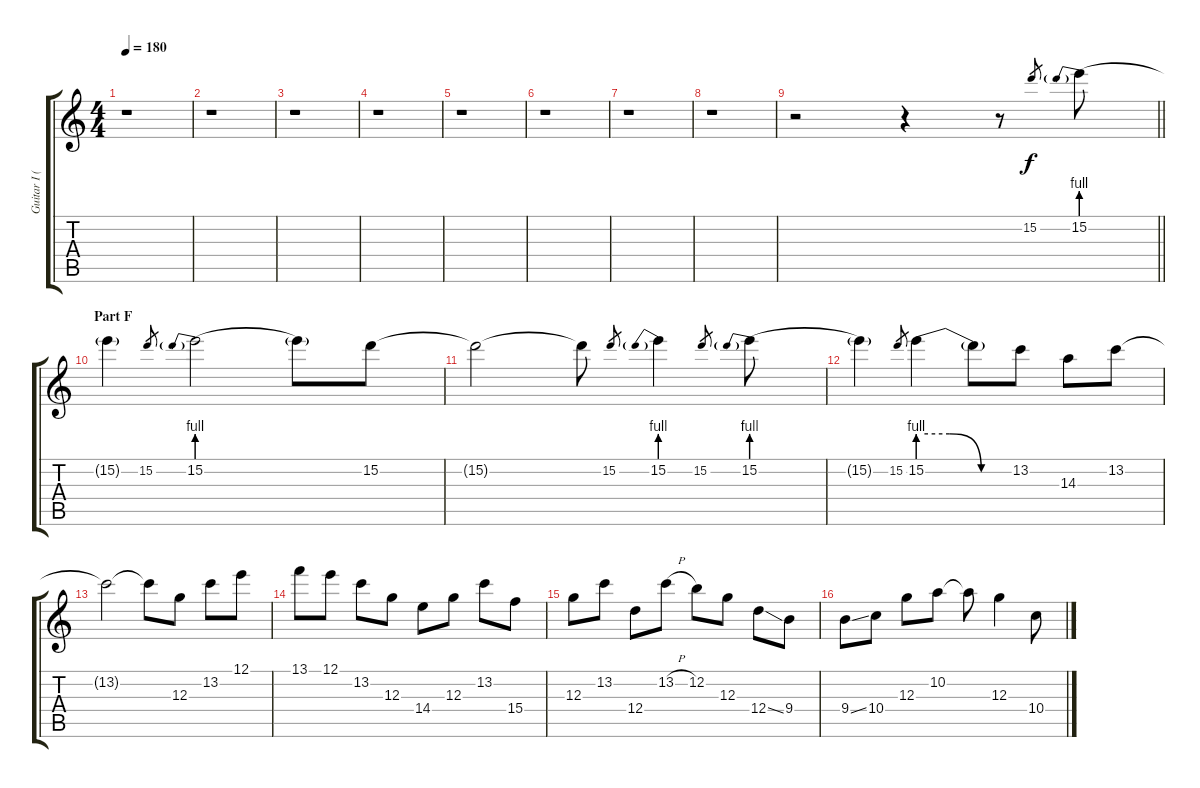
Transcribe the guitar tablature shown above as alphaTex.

\track ("Guitar I (Daita)" "Guitar I (") {instrument distortionguitar}
\staff {score tabs}
\tuning (E4 B3 G3 D3 A2 E2) {hide}
\ts (4 4)
\tempo 180
\clef g2
\ks c
r.1{dy f} |
r.1 |
r.1 |
r.1 |
r.1 |
r.1 |
r.1 |
r.1 |
\barLineRight lightlight
r.2 r.4 r.8 15.2.8{gr} 15.2{be (prebend 0 4 60 4)}.8 |
\section ("" "Part F")
15.2{t}.4 15.2.8{gr} 15.2{be (prebend 0 4 60 4)}.2 15.2{t}.8 15.2.8 |
15.2{t}.2 15.2{t}.8 15.2.8{gr} 15.2{be (prebend 0 4 60 4)}.4 15.2.8{gr} 15.2{be (prebend 0 4 60 4)}.8 |
15.2{t}.4 15.2.8{gr} 15.2{be (custom 0 4 20 4 40 0 60 0)}.4 15.2{t}.8 13.2.8 14.3.8 13.2.8 |
13.2{t}.2 13.2{t}.8 12.3.8 13.2.8 12.1.8 |
13.1.8 12.1.8 13.2.8 12.3.8 14.4.8 12.3.8 13.2.8 15.4.8 |
12.3.8 13.2.8 12.4.8 13.2{h}.8 12.2.8 12.3.8 12.4{ss}.8 9.4.8 |
9.4{ss}.8 10.4.8 12.3.8 10.2.8 10.2{t}.8 12.3.4 10.4.8
